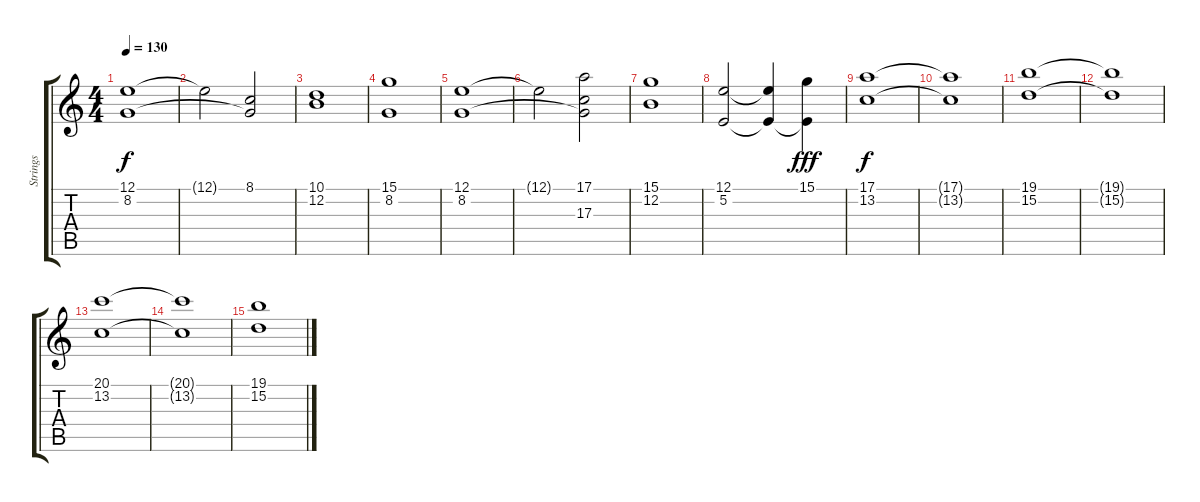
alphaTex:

\track ("Strings" "Strings") {instrument stringensemble2}
\staff {score tabs}
\tuning (E4 B3 G3 D3 A2 E2) {hide}
\ts (4 4)
\tempo 130
\clef g2
\ks c
(12.1 8.2).1{dy f} |
12.1{t}.2 (8.1 8.2{t}).2 |
(10.1 12.2).1 |
(15.1 8.2).1 |
(12.1 8.2).1 |
12.1{t}.2 (17.1 8.2{t} 17.3).2 |
(15.1 12.2).1 |
(12.1 5.2).2 (12.1{t} 5.2{t}).4 (15.1 5.2{t}).4{dy fff} |
(17.1 13.2).1{dy f volume 13} |
(17.1{t} 13.2{t}).1 |
(19.1 15.2).1 |
(19.1{t} 15.2{t}).1 |
(20.1 13.2).1 |
(20.1{t} 13.2{t}).1 |
(19.1 15.2).1
